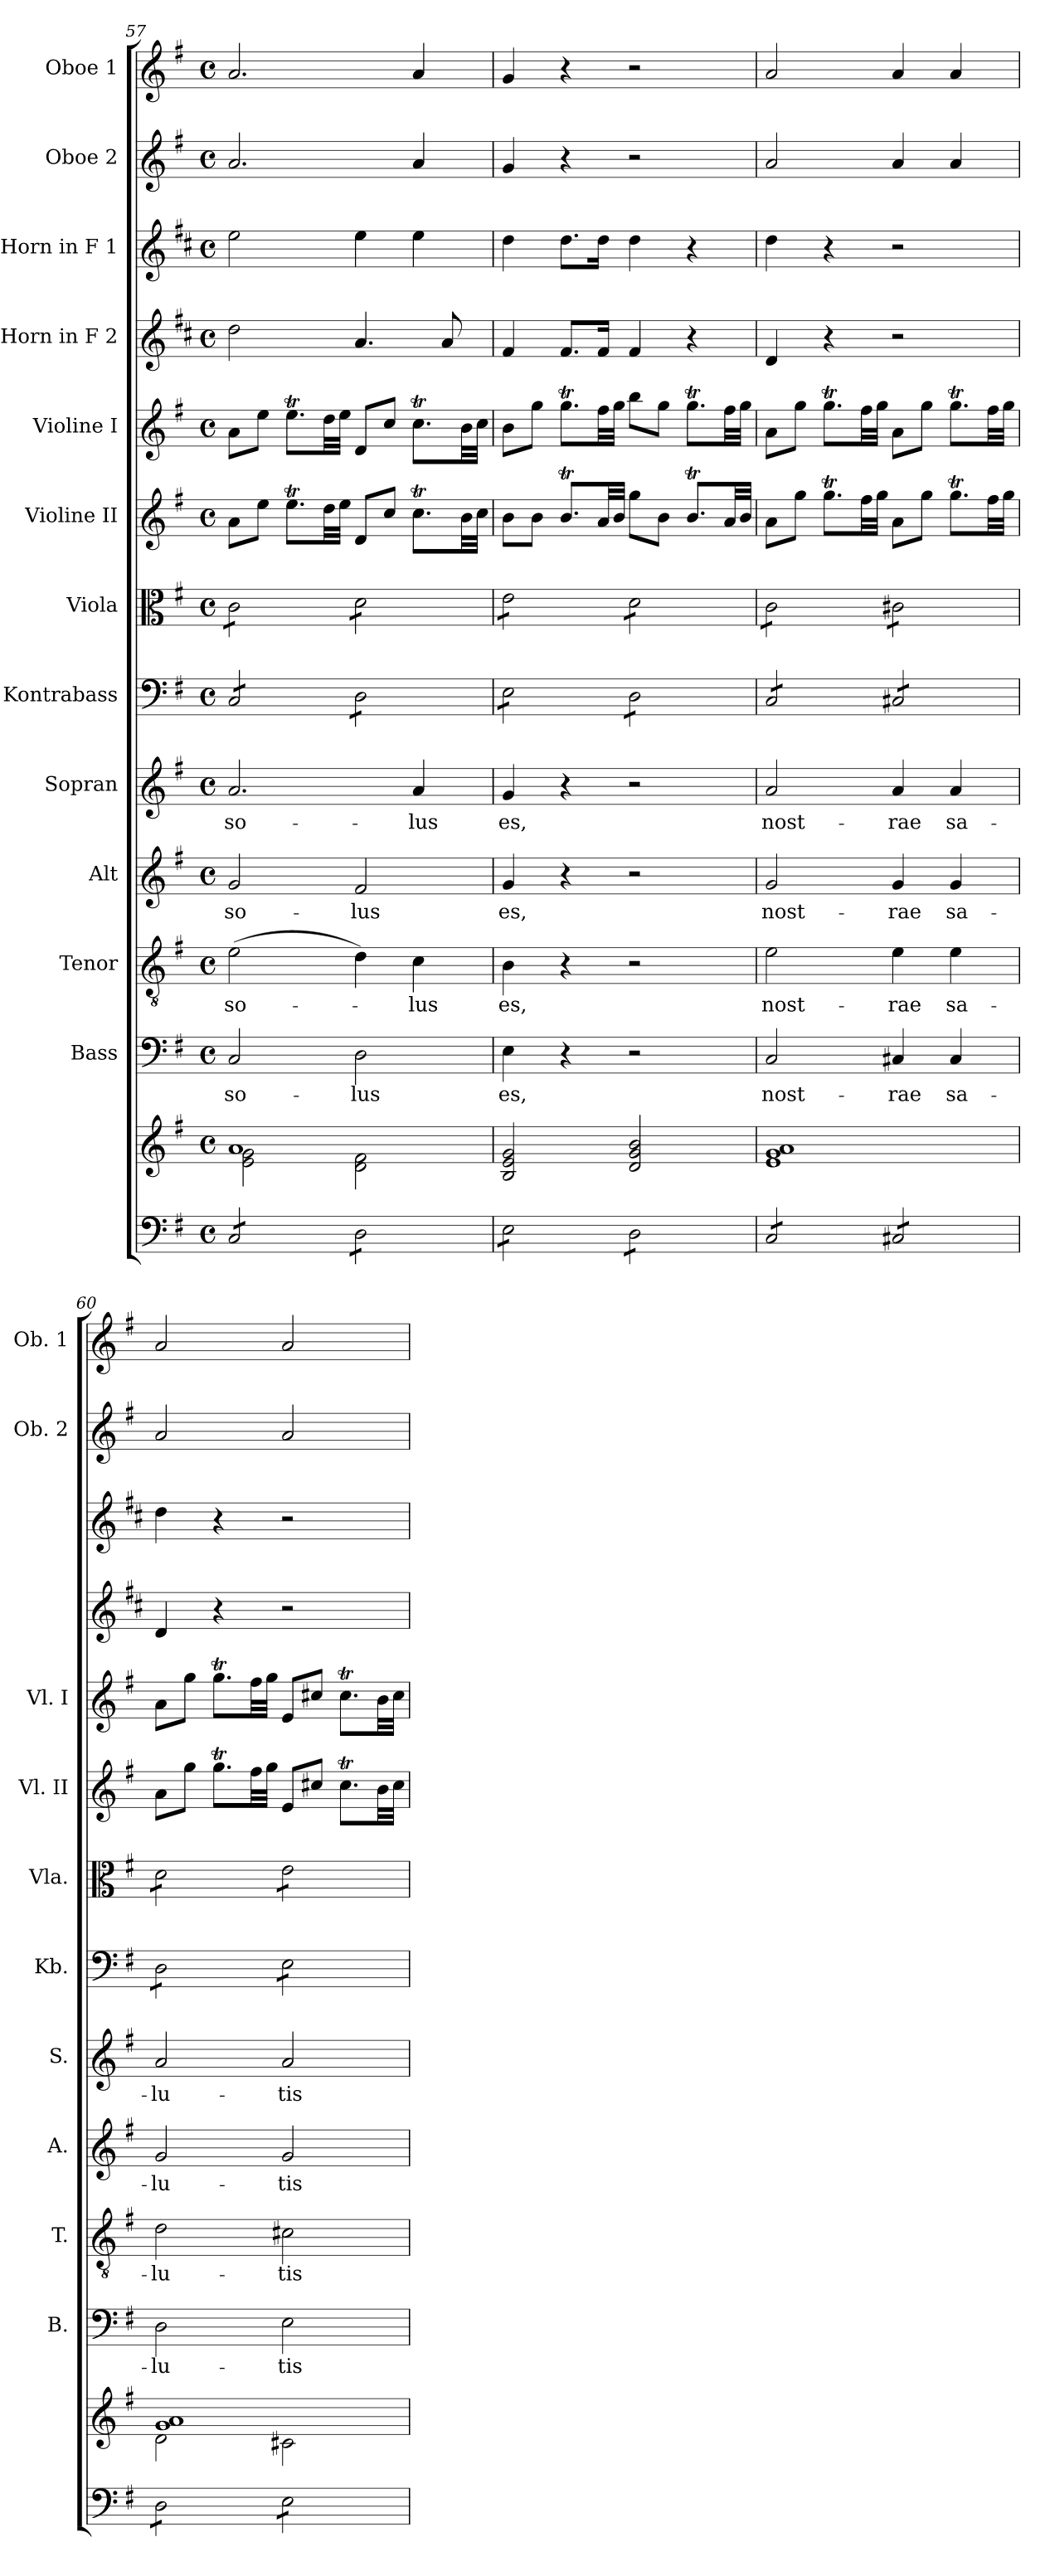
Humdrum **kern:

**kern	**kern	**kern	**text	**kern	**text	**kern	**text	**kern	**text	**kern	**kern	**kern	**kern	**kern	**kern	**kern	**kern
*part13	*part13	*part12	*part12	*part11	*part11	*part10	*part10	*part9	*part9	*part8	*part7	*part6	*part5	*part4	*part3	*part2	*part1
*staff14	*staff13	*staff12	*staff12	*staff11	*staff11	*staff10	*staff10	*staff9	*staff9	*staff8	*staff7	*staff6	*staff5	*staff4	*staff3	*staff2	*staff1
*	*	*I"Bass	*	*I"Tenor	*	*I"Alt	*	*I"Sopran	*	*I"Kontrabass	*I"Viola	*I"Violine II	*I"Violine I	*I"Horn in F 2	*I"Horn in F 1	*I"Oboe 2	*I"Oboe 1
*	*	*I'B.	*	*I'T.	*	*I'A.	*	*I'S.	*	*I'Kb.	*I'Vla.	*I'Vl. II	*I'Vl. I	*	*	*I'Ob. 2	*I'Ob. 1
*clefF4	*clefG2	*clefF4	*	*clefGv2	*	*clefG2	*	*clefG2	*	*clefF4	*clefC3	*clefG2	*clefG2	*clefG2	*clefG2	*clefG2	*clefG2
*	*	*	*	*	*	*	*	*	*	*ITrd7c12	*	*	*	*ITrd4c7	*ITrd4c7	*	*
*k[f#]	*k[f#]	*k[f#]	*	*k[f#]	*	*k[f#]	*	*k[f#]	*	*k[f#]	*k[f#]	*k[f#]	*k[f#]	*k[f#]	*k[f#]	*k[f#]	*k[f#]
*G:	*G:	*G:	*	*G:	*	*G:	*	*G:	*	*G:	*G:	*G:	*G:	*G:	*G:	*G:	*G:
*M4/4	*M4/4	*M4/4	*	*M4/4	*	*M4/4	*	*M4/4	*	*M4/4	*M4/4	*M4/4	*M4/4	*M4/4	*M4/4	*M4/4	*M4/4
*met(c)	*met(c)	*met(c)	*	*met(c)	*	*met(c)	*	*met(c)	*	*met(c)	*met(c)	*met(c)	*met(c)	*met(c)	*met(c)	*met(c)	*met(c)
=57	=57	=57	=57	=57	=57	=57	=57	=57	=57	=57	=57	=57	=57	=57	=57	=57	=57
*	*^	*	*	*	*	*	*	*	*	*	*	*	*	*	*	*	*
!	!	!	!	!LO:LY:b	!	!LO:LY:b	!	!LO:LY:b	!	!LO:LY:b	!	!	!	!	!	!	!	!
*tremolo	*	*	*	*	*	*	*	*	*	*	*	*	*	*	*	*	*	*
*	*	*	*	*	*	*	*	*	*	*	*tremolo	*	*	*	*	*	*	*
*	*	*	*	*	*	*	*	*	*	*	*	*tremolo	*	*	*	*	*	*
8C/L	1a	2e\ 2g\	2C/	so-	(>2e\	so-	2g/	so-	2.a/	so-	8CC/L	8c\L	8a\L	8a\L	2g\	2a\	2.a/	2.a/
8C/	.	.	.	.	.	.	.	.	.	.	8CC/	8c\	8ee\J	8ee\J	.	.	.	.
8C/	.	.	.	.	.	.	.	.	.	.	8CC/	8c\	8.eeT\L	8.eeT\L	.	.	.	.
8C/J	.	.	.	.	.	.	.	.	.	.	8CC/J	8c\J	.	.	.	.	.	.
.	.	.	.	.	.	.	.	.	.	.	.	.	32dd\LL	32dd\LL	.	.	.	.
.	.	.	.	.	.	.	.	.	.	.	.	.	32ee\JJJ	32ee\JJJ	.	.	.	.
!	!	!	!	!LO:LY:b	!	!	!	!LO:LY:b	!	!	!	!	!	!	!	!	!	!
8D\L	.	2d\ 2f#\	2D\	-lus	4d\)	.	2f#/	-lus	.	.	8DD\L	8d\L	8d/L	8d/L	4.d/	4a\	.	.
8D\	.	.	.	.	.	.	.	.	.	.	8DD\	8d\	8cc/J	8cc/J	.	.	.	.
!	!	!	!	!	!	!LO:LY:b	!	!	!	!LO:LY:b	!	!	!	!	!	!	!	!
8D\	.	.	.	.	4c\	-lus	.	.	4a/	-lus	8DD\	8d\	8.ccT\L	8.ccT\L	.	4a\	4a/	4a/
8D\J	.	.	.	.	.	.	.	.	.	.	8DD\J	8d\J	.	.	8d/	.	.	.
.	.	.	.	.	.	.	.	.	.	.	.	.	32b\LL	32b\LL	.	.	.	.
.	.	.	.	.	.	.	.	.	.	.	.	.	32cc\JJJ	32cc\JJJ	.	.	.	.
*	*v	*v	*	*	*	*	*	*	*	*	*	*	*	*	*	*	*	*
=58	=58	=58	=58	=58	=58	=58	=58	=58	=58	=58	=58	=58	=58	=58	=58	=58	=58
!	!	!	!LO:LY:b	!	!LO:LY:b	!	!LO:LY:b	!	!LO:LY:b	!	!	!	!	!	!	!	!
8E\L	2B/ 2e/ 2g/	4E\	es,	4B\	es,	4g/	es,	4g/	es,	8EE\L	8e\L	8b\L	8b\L	4B/	4g\	4g/	4g/
8E\	.	.	.	.	.	.	.	.	.	8EE\	8e\	8b\J	8gg\J	.	.	.	.
8E\	.	4r	.	4r	.	4r	.	4r	.	8EE\	8e\	8.bt/L	8.ggT\L	8.B/L	8.g\L	4r	4r
8E\J	.	.	.	.	.	.	.	.	.	8EE\J	8e\J	.	.	.	.	.	.
.	.	.	.	.	.	.	.	.	.	.	.	32a/LL	32ff#\LL	16B/Jk	16g\Jk	.	.
.	.	.	.	.	.	.	.	.	.	.	.	32b/JJJ	32gg\JJJ	.	.	.	.
8D\L	2d/ 2g/ 2b/	2r	.	2r	.	2r	.	2r	.	8DD\L	8d\L	8gg\L	8bb\L	4B/	4g\	2r	2r
8D\	.	.	.	.	.	.	.	.	.	8DD\	8d\	8b\J	8gg\J	.	.	.	.
8D\	.	.	.	.	.	.	.	.	.	8DD\	8d\	8.bt/L	8.ggT\L	4r	4r	.	.
8D\J	.	.	.	.	.	.	.	.	.	8DD\J	8d\J	.	.	.	.	.	.
.	.	.	.	.	.	.	.	.	.	.	.	32a/LL	32ff#\LL	.	.	.	.
.	.	.	.	.	.	.	.	.	.	.	.	32b/JJJ	32gg\JJJ	.	.	.	.
!!LO:PB:g=z
=59	=59	=59	=59	=59	=59	=59	=59	=59	=59	=59	=59	=59	=59	=59	=59	=59	=59
!	!	!	!LO:LY:b	!	!LO:LY:b	!	!LO:LY:b	!	!LO:LY:b	!	!	!	!	!	!	!	!
8C/L	1e 1g 1a	2C/	nost-	2e\	nost-	2g/	nost-	2a/	nost-	8CC/L	8c\L	8a\L	8a\L	4G/	4g\	2a/	2a/
8C/	.	.	.	.	.	.	.	.	.	8CC/	8c\	8gg\J	8gg\J	.	.	.	.
8C/	.	.	.	.	.	.	.	.	.	8CC/	8c\	8.ggT\L	8.ggT\L	4r	4r	.	.
8C/J	.	.	.	.	.	.	.	.	.	8CC/J	8c\J	.	.	.	.	.	.
.	.	.	.	.	.	.	.	.	.	.	.	32ff#\LL	32ff#\LL	.	.	.	.
.	.	.	.	.	.	.	.	.	.	.	.	32gg\JJJ	32gg\JJJ	.	.	.	.
!	!	!	!LO:LY:b	!	!LO:LY:b	!	!LO:LY:b	!	!LO:LY:b	!	!	!	!	!	!	!	!
8C#X/L	.	4C#X/	-rae	4e\	-rae	4g/	-rae	4a/	-rae	8CC#X/L	8c#X\L	8a\L	8a\L	2r	2r	4a/	4a/
8C#X/	.	.	.	.	.	.	.	.	.	8CC#X/	8c#X\	8gg\J	8gg\J	.	.	.	.
!	!	!	!LO:LY:b	!	!LO:LY:b	!	!LO:LY:b	!	!LO:LY:b	!	!	!	!	!	!	!	!
8C#X/	.	4C#/	sa-	4e\	sa-	4g/	sa-	4a/	sa-	8CC#X/	8c#X\	8.ggT\L	8.ggT\L	.	.	4a/	4a/
8C#X/J	.	.	.	.	.	.	.	.	.	8CC#X/J	8c#X\J	.	.	.	.	.	.
.	.	.	.	.	.	.	.	.	.	.	.	32ff#\LL	32ff#\LL	.	.	.	.
.	.	.	.	.	.	.	.	.	.	.	.	32gg\JJJ	32gg\JJJ	.	.	.	.
=60	=60	=60	=60	=60	=60	=60	=60	=60	=60	=60	=60	=60	=60	=60	=60	=60	=60
*	*^	*	*	*	*	*	*	*	*	*	*	*	*	*	*	*	*
!	!	!	!	!LO:LY:b	!	!LO:LY:b	!	!LO:LY:b	!	!LO:LY:b	!	!	!	!	!	!	!	!
8D\L	1g 1a	2d\	2D\	-lu-	2d\	-lu-	2g/	-lu-	2a/	-lu-	8DD\L	8d\L	8a\L	8a\L	4G/	4g\	2a/	2a/
8D\	.	.	.	.	.	.	.	.	.	.	8DD\	8d\	8gg\J	8gg\J	.	.	.	.
8D\	.	.	.	.	.	.	.	.	.	.	8DD\	8d\	8.ggT\L	8.ggT\L	4r	4r	.	.
8D\J	.	.	.	.	.	.	.	.	.	.	8DD\J	8d\J	.	.	.	.	.	.
.	.	.	.	.	.	.	.	.	.	.	.	.	32ff#\LL	32ff#\LL	.	.	.	.
.	.	.	.	.	.	.	.	.	.	.	.	.	32gg\JJJ	32gg\JJJ	.	.	.	.
!	!	!	!	!LO:LY:b	!	!LO:LY:b	!	!LO:LY:b	!	!LO:LY:b	!	!	!	!	!	!	!	!
8E\L	.	2c#X\	2E\	-tis	2c#X\	-tis	2g/	-tis	2a/	-tis	8EE\L	8e\L	8e/L	8e/L	2r	2r	2a/	2a/
8E\	.	.	.	.	.	.	.	.	.	.	8EE\	8e\	8cc#X/J	8cc#X/J	.	.	.	.
8E\	.	.	.	.	.	.	.	.	.	.	8EE\	8e\	8.cc#t\L	8.cc#t\L	.	.	.	.
8E\J	.	.	.	.	.	.	.	.	.	.	8EE\J	8e\J	.	.	.	.	.	.
*	*	*	*	*	*	*	*	*	*	*	*	*Xtremolo	*	*	*	*	*	*
*	*	*	*	*	*	*	*	*	*	*	*Xtremolo	*	*	*	*	*	*	*
*Xtremolo	*	*	*	*	*	*	*	*	*	*	*	*	*	*	*	*	*	*
.	.	.	.	.	.	.	.	.	.	.	.	.	32b\LL	32b\LL	.	.	.	.
.	.	.	.	.	.	.	.	.	.	.	.	.	32cc#\JJJ	32cc#\JJJ	.	.	.	.
*	*v	*v	*	*	*	*	*	*	*	*	*	*	*	*	*	*	*	*
=	=	=	=	=	=	=	=	=	=	=	=	=	=	=	=	=	=
*-	*-	*-	*-	*-	*-	*-	*-	*-	*-	*-	*-	*-	*-	*-	*-	*-	*-
